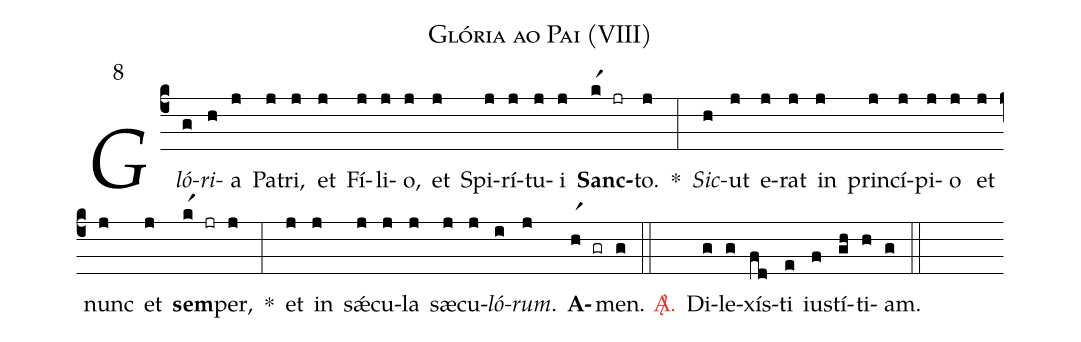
name: Glória ao Pai (VIII);
mode: 8;
%%
(c4)

<i>Gló</i>(g)<i>ri</i>(h)a(j) Pa(j)tri,(j) et(j) Fí(j)li(j)o,(j) et(j) Spi(j)rí(j)tu(j)i(j) <b>Sanc</b>(kr1 jr)to.(j) *(:) <i>Sic</i>(h)ut(j) e(j)rat(j) in(j) prin(j)cí(j)pi(j)o(j) et(j) nunc(j) et(j) <b>sem</b>(kr1 jr)per,(j) *(:) et(j) in(j) sǽ(j)cu(j)la(j)

sæ(j)cu(j)<i>ló</i>(i)<i>rum</i>.(j) <b>A</b>(hr1 gr)men.(g)

(::)

<c><sp>A/</sp>.</c>() Di(g)le(g)xís(fd)ti(e) ius(f)tí(gh)ti(h)am.(g)

(::)
